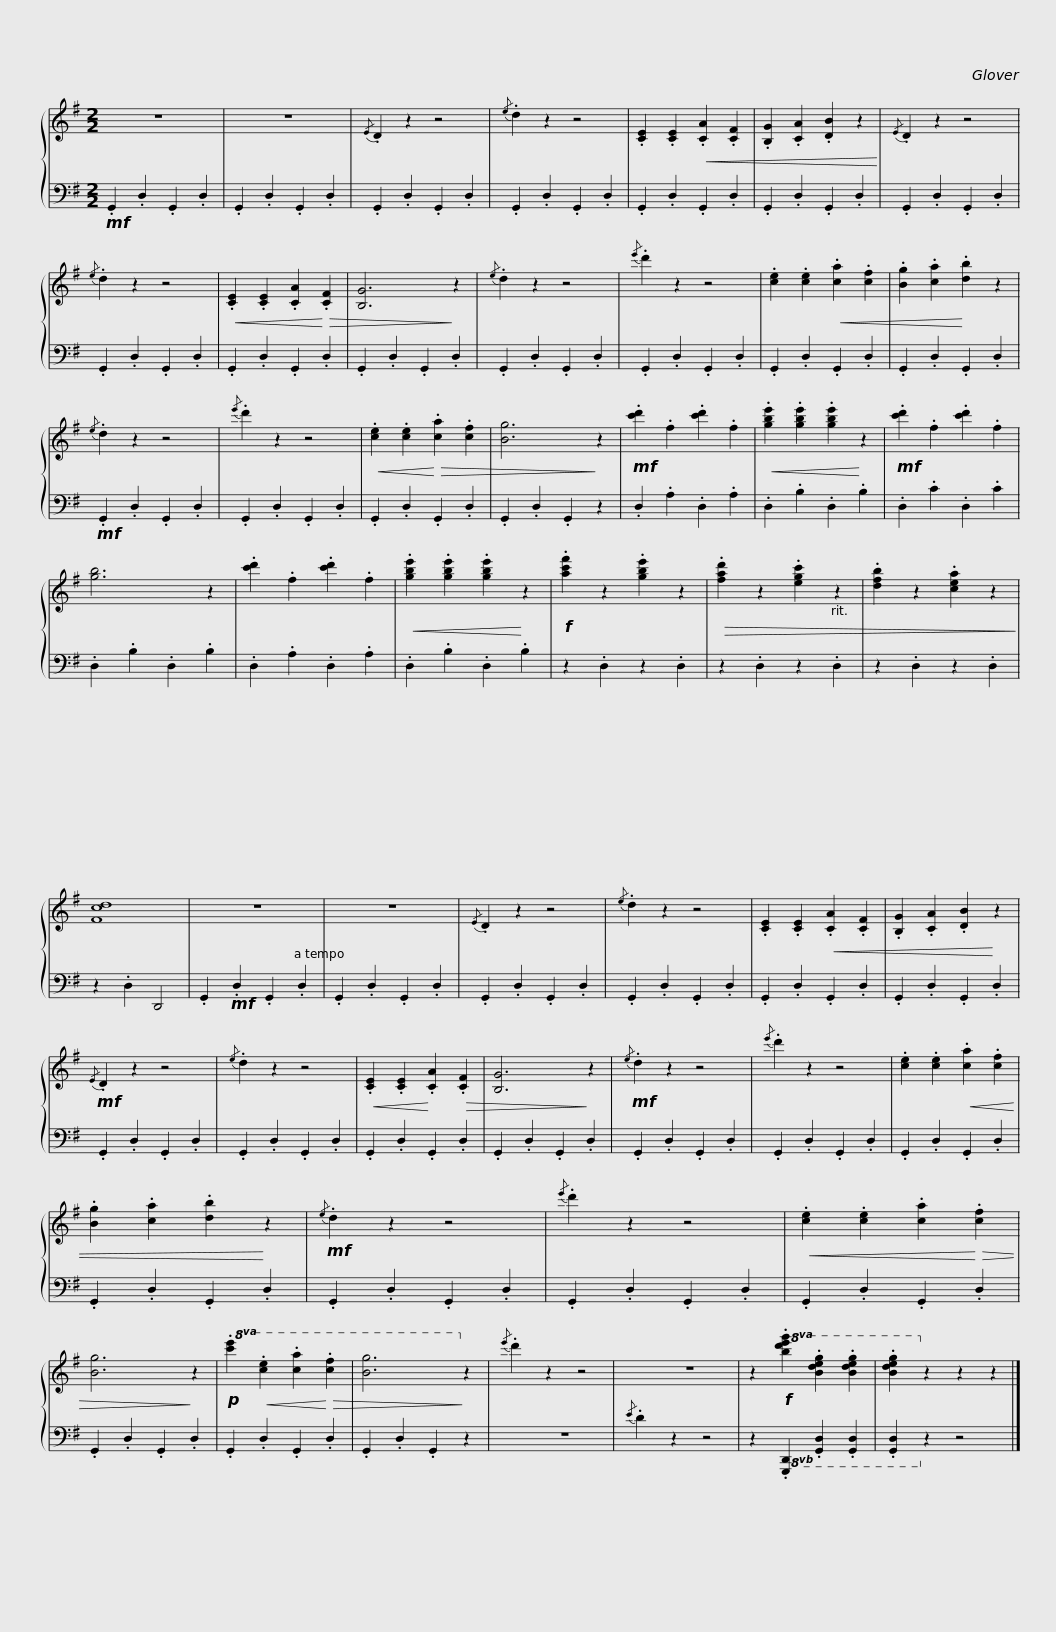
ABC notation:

X:1
%%score { 1 | 2 }
L:1/8
M:2/2
I:linebreak $
K:G
V:1 treble
V:2 bass
V:1
 z8 | z8 |{/E} .D2 z2 z4 |{/e} .d2 z2 z4 | .[CE]2 .[CE]2!<(! .[CA]2 .[CF]2 | %5
 .[B,G]2 .[CA]2 .[DB]2 z2!<)! |{/E} .D2 z2 z4 |{/e} .d2 z2 z4 |$!<(! .[CE]2 .[CE]2 .[CA]2!<)!!>(! .[CF]2 | [B,G]6!>)! z2 | %10
{/e} .d2 z2 z4 |{/e'} .d'2 z2 z4 | .[ce]2 .[ce]2!<(! .[ca]2 .[cf]2 | .[Bg]2 .[ca]2!<)! .[db]2 z2 |{/e} .d2 z2 z4 | %15
{/e'} .d'2 z2 z4 |$!<(! .[ce]2 .[ce]2!<)!!>(! .[ca]2 .[cf]2 | [Bg]6!>)! z2 |!mf! .[c'd']2 .f2 .[c'd']2 .f2 |!<(! .[gbe']2 .[gbe']2 .[gbe']2!<)! z2 | %20
!mf! .[c'd']2 .f2 .[c'd']2 .f2 | [gb]6 z2 | .[c'd']2 .f2 .[c'd']2 .f2 |!<(! .[gbe']2 .[gbe']2 .[gbe']2!<)! z2 |$!f! .[ac'f']2 z2 .[gbe']2 z2 | %25
!>(! .[fad']2 z2 .[egc']2 z2 | .[dfb]2 z2 .[cea]2 z2!>)! | [Fcd]8 | z8 | z8 | %30
{/E} .D2 z2 z4 |{/e} .d2 z2 z4 | .[CE]2 .[CE]2!<(! .[CA]2 .[CF]2 |$ .[B,G]2 .[CA]2 .[DB]2!<)! z2 |!mf!{/E} .D2 z2 z4 | %35
{/e} .d2 z2 z4 |!<(! .[CE]2 .[CE]2!<)! .[CA]2!>(! .[CF]2 | [B,G]6!>)! z2 |!mf!{/e} .d2 z2 z4 |{/e'} .d'2 z2 z4 | %40
 .[ce]2 .[ce]2!<(! .[ca]2 .[cf]2 |$ .[Bg]2 .[ca]2 .[db]2!<)! z2 |!mf!{/e} .d2 z2 z4 |{/e'} .d'2 z2 z4 |!<(! .[ce]2 .[ce]2 .[ca]2!<)!!>(! .[cf]2 | %45
 [Bg]6!>)! z2 |!p!!8va(! .[c'e']2!<(! .[c'e']2 .[c'a']2!<)!!>(! .[c'f']2 | [bg']6!8va)!!>)! z2 |{/e'} .d'2 z2 z4 | z8 |$ %50
 z2!f!!8va(! .[bd'e'g']2 .[bd'e'g']2 .[bd'e'g']2 | .[bd'e'g']2!8va)! z2 z2 z2 |] %52
V:2
!mf! .G,,2 .D,2 .G,,2 .D,2 | .G,,2 .D,2 .G,,2 .D,2 | .G,,2 .D,2 .G,,2 .D,2 | .G,,2 .D,2 .G,,2 .D,2 | .G,,2 .D,2 .G,,2 .D,2 | %5
 .G,,2 .D,2 .G,,2 .D,2 | .G,,2 .D,2 .G,,2 .D,2 | .G,,2 .D,2 .G,,2 .D,2 |$ .G,,2 .D,2 .G,,2 .D,2 | .G,,2 .D,2 .G,,2 .D,2 | %10
 .G,,2 .D,2 .G,,2 .D,2 | .G,,2 .D,2 .G,,2 .D,2 | .G,,2 .D,2 .G,,2 .D,2 | .G,,2 .D,2 .G,,2 .D,2 |!mf! .G,,2 .D,2 .G,,2 .D,2 | %15
 .G,,2 .D,2 .G,,2 .D,2 |$ .G,,2 .D,2 .G,,2 .D,2 | .G,,2 .D,2 .G,,2 z2 | .D,2 .A,2 .D,2 .A,2 | .D,2 .B,2 .D,2 .B,2 | %20
 .D,2 .C2 .D,2 .C2 | .D,2 .B,2 .D,2 .B,2 | .D,2 .A,2 .D,2 .A,2 | .D,2 .B,2 .D,2 .B,2 |$ z2 .D,2 z2 .D,2 | %25
 z2 .D,2 z2 .D,2 | z2 .D,2 z2 .D,2 | z2 .D,2 D,,4 | .G,,2!mf! .D,2 .G,,2 .D,2 | .G,,2 .D,2 .G,,2 .D,2 | %30
 .G,,2 .D,2 .G,,2 .D,2 | .G,,2 .D,2 .G,,2 .D,2 | .G,,2 .D,2 .G,,2 .D,2 |$ .G,,2 .D,2 .G,,2 .D,2 | .G,,2 .D,2 .G,,2 .D,2 | %35
 .G,,2 .D,2 .G,,2 .D,2 | .G,,2 .D,2 .G,,2 .D,2 | .G,,2 .D,2 .G,,2 .D,2 | .G,,2 .D,2 .G,,2 .D,2 | .G,,2 .D,2 .G,,2 .D,2 | %40
 .G,,2 .D,2 .G,,2 .D,2 |$ .G,,2 .D,2 .G,,2 .D,2 | .G,,2 .D,2 .G,,2 .D,2 | .G,,2 .D,2 .G,,2 .D,2 | .G,,2 .D,2 .G,,2 .D,2 | %45
 .G,,2 .D,2 .G,,2 .D,2 | .G,,2 .D,2 .G,,2 .D,2 | .G,,2 .D,2 .G,,2 z2 | z8 |{/E} .D2 z2 z4 |$ %50
 z2!8vb(! .[G,,,D,,]2 .[G,,,D,,]2 .[G,,,D,,]2 | .[G,,,D,,]2!8vb)! z2 z4 |] %52
